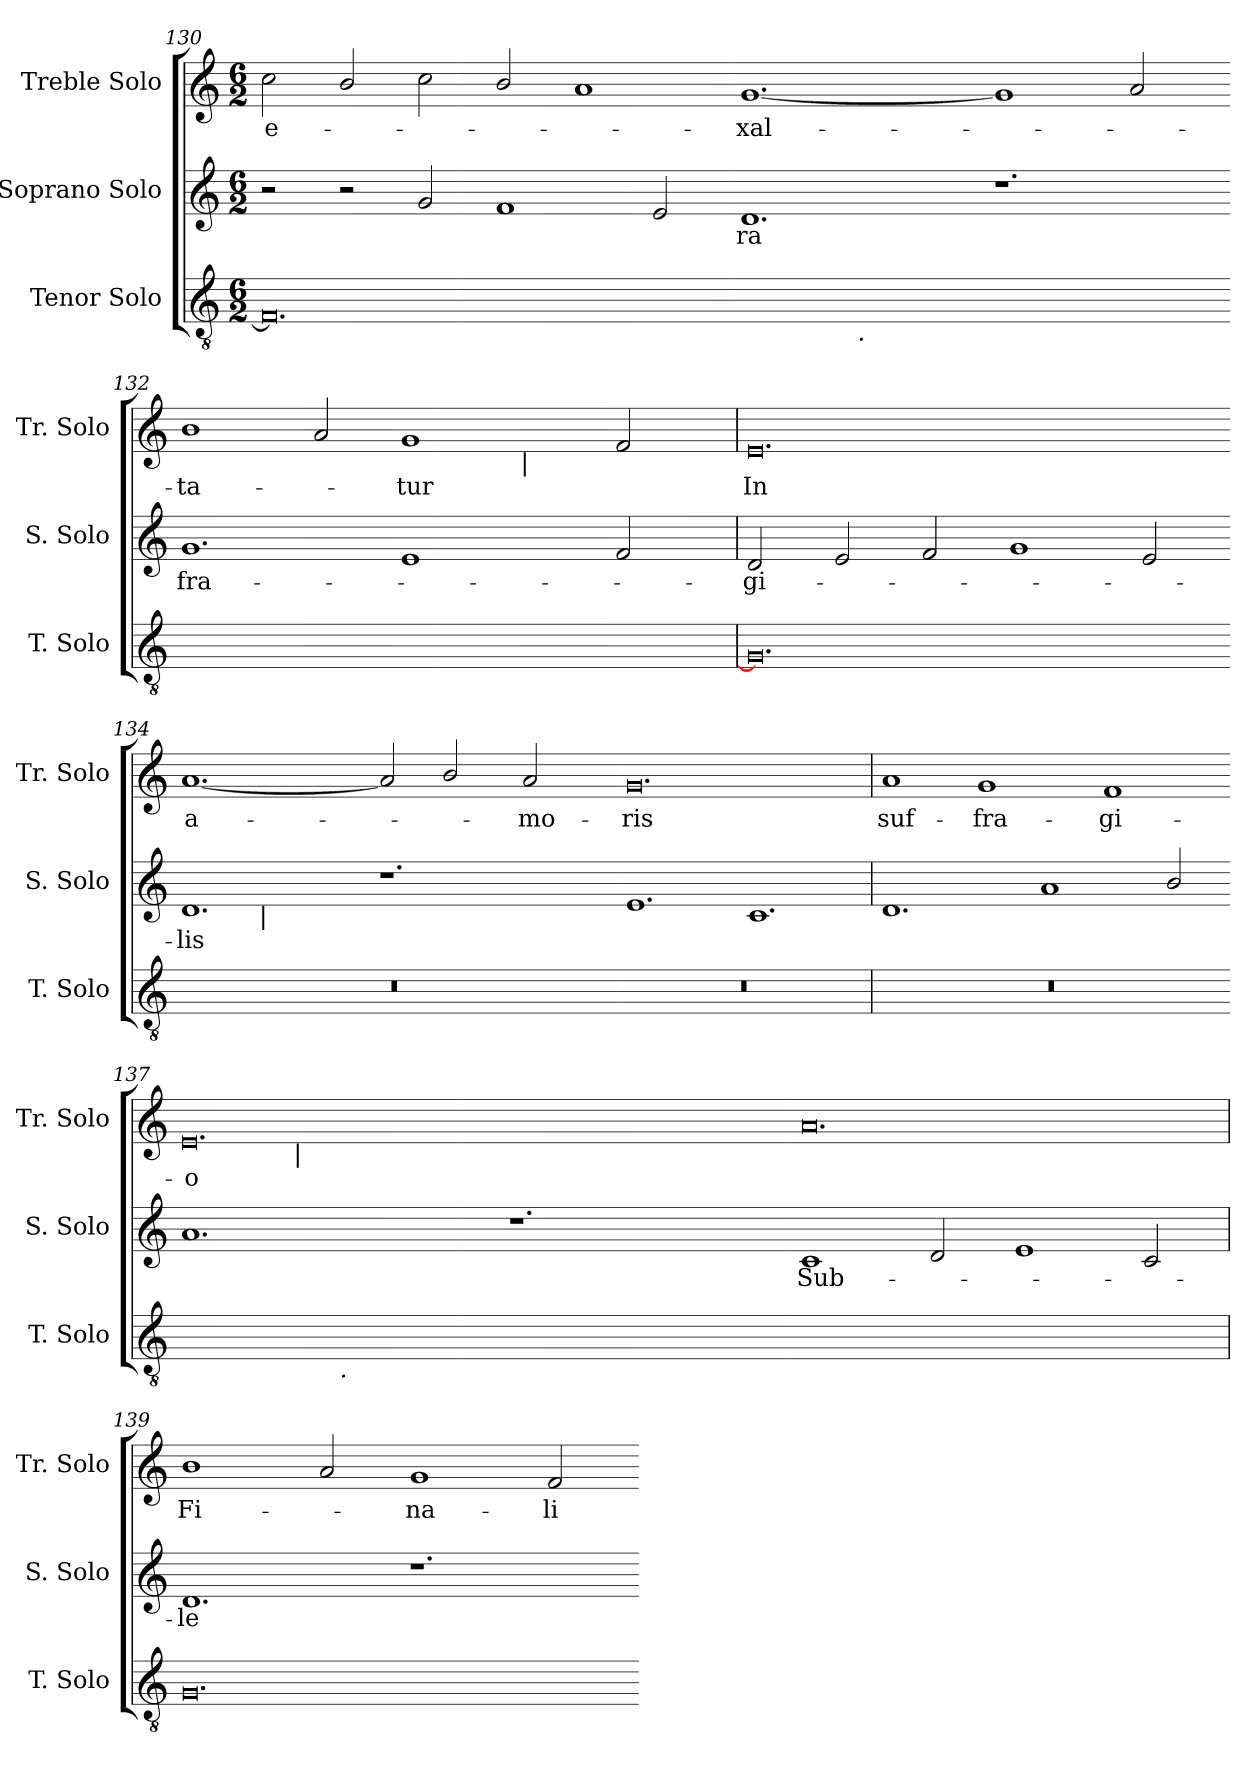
**kern	**kern	**text	**kern	**text
*part3	*part2	*part2	*part1	*part1
*staff3	*staff2	*staff2	*staff1	*staff1
*I"Tenor Solo	*I"Soprano Solo	*	*I"Treble Solo	*
*I'T. Solo	*I'S. Solo	*	*I'Tr. Solo	*
*clefGv2	*clefG2	*	*clefG2	*
*ITrd7c12	*	*	*	*
*k[]	*k[]	*	*k[]	*
*C:	*C:	*	*C:	*
*M6/2	*M6/2	*	*M6/2	*
=130	=130	=130	=130	=130
!	!	!	!	!LO:LY:b:color=#000000
0.FFi]	2r	.	2cci\	e-
.	2r	.	2bi/	.
.	2gi/	.	2cci\	.
.	1fi	.	2bi/	.
.	.	.	1ai	.
.	2ei/	.	.	.
=131-	=131-	=131-	=131-	=131-
!	!	!LO:LY:b:color=#000000	!	!
!	!	!	!	!LO:LY:b:color=#000000
*^	*	*	*	*
([<0.GGiyy	4ryy	1.di	-ra	[<1.gi	-xal-
.	8ryy	.	.	.	.
.	16ryy	.	.	.	.
.	128..ryy	.	.	.	.
!	!LO:TX:b:i:t=.	!	!	!	!
.	1ryy	.	.	.	.
.	1ryy	.	.	.	.
.	.	1.r	.	1gi]	.
.	2ryy	.	.	.	.
.	.	.	.	2ai/	.
.	32ryy	.	.	.	.
.	64ryy	.	.	.	.
.	512ryy	.	.	.	.
*v	*v	*	*	*	*
=132-	=132-	=132-	=132-	=132-
*^	*	*	*	*
!	!	!	!LO:LY:b:color=#000000	!	!
*v	*v	*	*	*	*
*^	*	*	*	*
!	!	!	!	!	!LO:LY:b:color=#000000
*v	*v	*	*	*^	*
0.GGiyy_<)	1.gi	fra-	1bi	1ryy	-ta-
.	.	.	2ai/	2ryy	.
!	!	!	!	!	!LO:LY:b:color=#000000
.	1ei	.	1gi	4ryy	-tur
.	.	.	.	8ryy	.
.	.	.	.	32ryy	.
.	.	.	.	128ryy	.
.	.	.	.	1024ryy	.
!	!	!	!	!LO:TX:b:i:t=|	!
.	.	.	.	1ryy	.
.	2fi/	.	2fi/	.	.
.	.	.	.	16ryy	.
.	.	.	.	64ryy	.
.	.	.	.	256..ryy	.
*	*	*	*v	*v	*
!!LO:LB:g=z
=133	=133	=133	=133	=133
*	*	*	*^	*
!	!	!LO:LY:b:color=#000000	!	!	!
*	*	*	*v	*v	*
*	*	*	*^	*
!	!	!	!	!	!LO:LY:b:color=#000000
*	*	*	*v	*v	*
0.GGi]	2di/	-gi-	0.ei	In
.	2ei/	.	.	.
.	2fi/	.	.	.
.	1gi	.	.	.
.	2ei/	.	.	.
=134-	=134-	=134-	=134-	=134-
!LO:N:vis=1	!	!	!	!
!	!	!LO:LY:b:color=#000000	!	!
!	!	!	!	!LO:LY:b:color=#000000
*	*^	*	*	*
0.r	1.di	4ryy	-lis	[<1.ai	a-
.	.	8ryy	.	.	.
.	.	128ryy	.	.	.
.	.	256ryy	.	.	.
.	.	1024ryy	.	.	.
!	!	!LO:TX:b:i:t=|	!	!	!
.	.	1ryy	.	.	.
.	.	1ryy	.	.	.
.	1.r	.	.	2ai/]	.
.	.	.	.	2bi/	.
.	.	2ryy	.	.	.
!	!	!	!	!	!LO:LY:b:color=#000000
.	.	.	.	2ai/	-mo-
.	.	16ryy	.	.	.
.	.	32ryy	.	.	.
.	.	64ryy	.	.	.
.	.	512.ryy	.	.	.
=135-	=135-	=135-	=135-	=135-	=135-
!LO:N:vis=1	!	!	!	!	!
*	*v	*v	*	*	*
*	*^	*	*	*
!	!	!	!	!	!LO:LY:b:color=#000000
*	*v	*v	*	*	*
0.r	1.ei	.	0.gi	-ris
.	1.ci	.	.	.
=136	=136	=136	=136	=136
!LO:N:vis=1	!	!	!	!
!	!	!	!	!LO:LY:b:color=#000000
0.r	1.di	.	1ai	suf-
!	!	!	!	!LO:LY:b:color=#000000
.	.	.	1gi	-fra-
.	1ai	.	.	.
!	!	!	!	!LO:LY:b:color=#000000
.	.	.	1fi	-gi-
.	2bi/	.	.	.
=137-	=137-	=137-	=137-	=137-
!	!	!	!	!LO:LY:b:color=#000000
*^	*	*	*^	*
[<0.AAiyy	4ryy	1.ai	.	0.ei	4ryy	-o
.	8ryy	.	.	.	16ryy	.
.	.	.	.	.	32ryy	.
.	.	.	.	.	64ryy	.
.	.	.	.	.	256.ryy	.
!	!	!	!	!	!LO:TX:b:i:t=|	!
.	.	.	.	.	1ryy	.
.	16ryy	.	.	.	.	.
.	64..ryy	.	.	.	.	.
!	!LO:TX:b:i:t=.	!	!	!	!	!
.	1ryy	.	.	.	.	.
.	.	.	.	.	1ryy	.
.	1ryy	.	.	.	.	.
.	.	1.r	.	.	.	.
.	.	.	.	.	2ryy	.
.	2ryy	.	.	.	.	.
.	.	.	.	.	8ryy	.
.	32ryy	.	.	.	.	.
.	.	.	.	.	128ryy	.
.	256ryy	.	.	.	.	.
.	.	.	.	.	512ryy	.
*v	*v	*	*	*v	*v	*
=138-	=138-	=138-	=138-	=138-
*^	*	*	*^	*
!	!	!	!LO:LY:b:color=#000000	!	!	!
*v	*v	*	*	*v	*v	*
0.AAiyy]	1ci	Sub-	0.ai	.
.	2di/	.	.	.
.	1ei	.	.	.
.	2ci/	.	.	.
!!LO:LB:g=z
=139	=139	=139	=139	=139
!	!	!LO:LY:b:color=#000000	!	!
!	!	!	!	!LO:LY:b:color=#000000
0.GGi	1.di	-le-	1bi	Fi-
.	.	.	2ai/	.
!	!	!	!	!LO:LY:b:color=#000000
.	1.r	.	1gi	-na-
!	!	!	!	!LO:LY:b:color=#000000
.	.	.	2fi/	-li-
=-	=-	=-	=-	=-
*-	*-	*-	*-	*-
